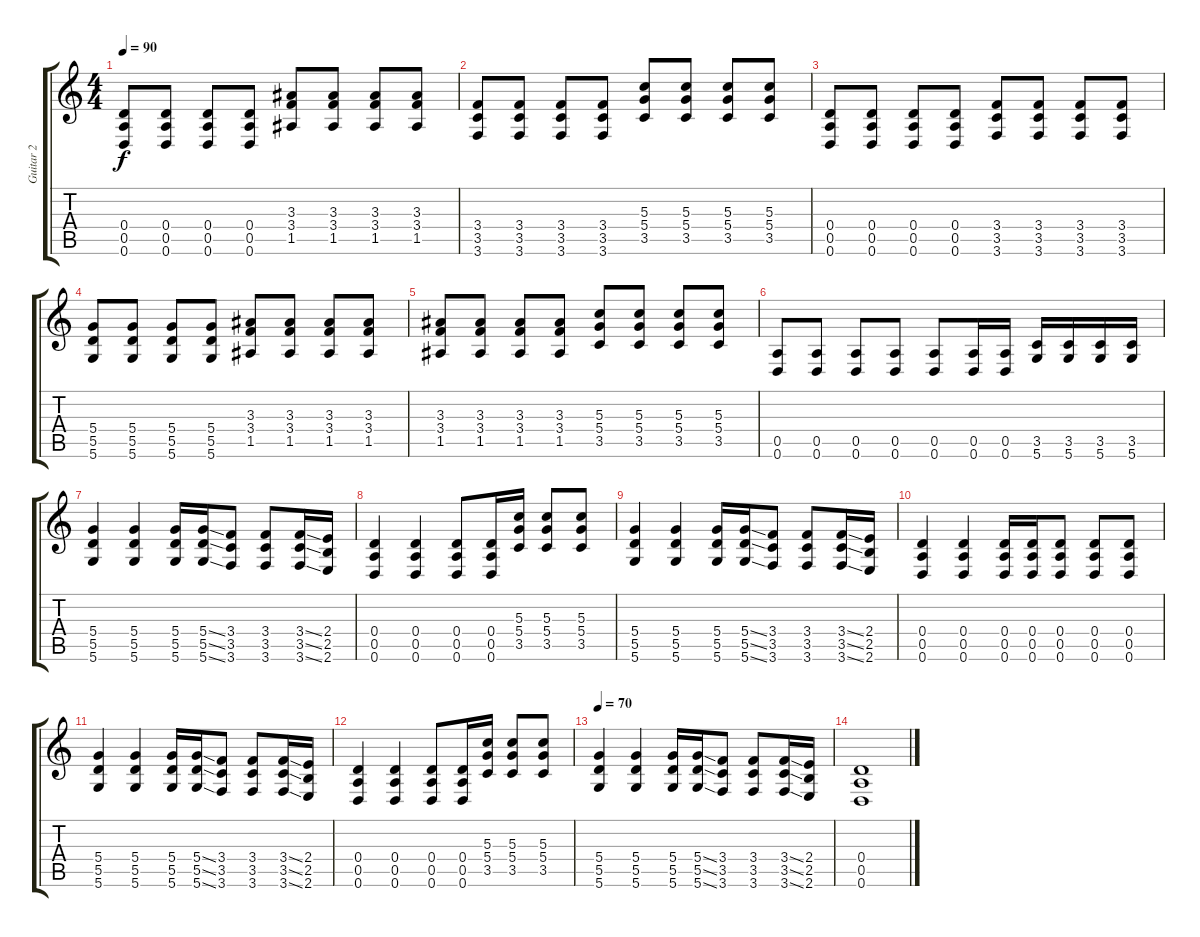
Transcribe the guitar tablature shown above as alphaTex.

\track ("Guitar 2" "Guitar 2") {instrument distortionguitar}
\staff {score tabs}
\tuning (E4 B3 G3 D3 A2 D2) {hide}
\ts (4 4)
\tempo 90
\clef g2
\ks c
(0.4 0.5 0.6).8{dy f} (0.4 0.5 0.6).8 (0.4 0.5 0.6).8 (0.4 0.5 0.6).8 (3.3 3.4 1.5).8 (3.3 3.4 1.5).8 (3.3 3.4 1.5).8 (3.3 3.4 1.5).8 |
(3.4 3.5 3.6).8 (3.4 3.5 3.6).8 (3.4 3.5 3.6).8 (3.4 3.5 3.6).8 (5.3 5.4 3.5).8 (5.3 5.4 3.5).8 (5.3 5.4 3.5).8 (5.3 5.4 3.5).8 |
(0.4 0.5 0.6).8 (0.4 0.5 0.6).8 (0.4 0.5 0.6).8 (0.4 0.5 0.6).8 (3.4 3.5 3.6).8 (3.4 3.5 3.6).8 (3.4 3.5 3.6).8 (3.4 3.5 3.6).8 |
(5.4 5.5 5.6).8 (5.4 5.5 5.6).8 (5.4 5.5 5.6).8 (5.4 5.5 5.6).8 (3.3 3.4 1.5).8 (3.3 3.4 1.5).8 (3.3 3.4 1.5).8 (3.3 3.4 1.5).8 |
(3.3 3.4 1.5).8 (3.3 3.4 1.5).8 (3.3 3.4 1.5).8 (3.3 3.4 1.5).8 (5.3 5.4 3.5).8 (5.3 5.4 3.5).8 (5.3 5.4 3.5).8 (5.3 5.4 3.5).8 |
(0.5 0.6).8 (0.5 0.6).8 (0.5 0.6).8 (0.5 0.6).8 (0.5 0.6).8 (0.5 0.6).16 (0.5 0.6).16 (3.5 5.6).16 (3.5 5.6).16 (3.5 5.6).16 (3.5 5.6).16 |
(5.4 5.5 5.6).4 (5.4 5.5 5.6).4 (5.4 5.5 5.6).16 (5.4{ss} 5.5{ss} 5.6{ss}).16 (3.4 3.5 3.6).8 (3.4 3.5 3.6).8 (3.4{ss} 3.5{ss} 3.6{ss}).16 (2.4 2.5 2.6).16 |
(0.4 0.5 0.6).4 (0.4 0.5 0.6).4 (0.4 0.5 0.6).8 (0.4 0.5 0.6).16 (5.3 5.4 3.5).16 (5.3 5.4 3.5).8 (5.3 5.4 3.5).8 |
(5.4 5.5 5.6).4 (5.4 5.5 5.6).4 (5.4 5.5 5.6).16 (5.4{ss} 5.5{ss} 5.6{ss}).16 (3.4 3.5 3.6).8 (3.4 3.5 3.6).8 (3.4{ss} 3.5{ss} 3.6{ss}).16 (2.4 2.5 2.6).16 |
(0.4 0.5 0.6).4 (0.4 0.5 0.6).4 (0.4 0.5 0.6).16 (0.4 0.5 0.6).16 (0.4 0.5 0.6).8 (0.4 0.5 0.6).8 (0.4 0.5 0.6).8 |
(5.4 5.5 5.6).4 (5.4 5.5 5.6).4 (5.4 5.5 5.6).16 (5.4{ss} 5.5{ss} 5.6{ss}).16 (3.4 3.5 3.6).8 (3.4 3.5 3.6).8 (3.4{ss} 3.5{ss} 3.6{ss}).16 (2.4 2.5 2.6).16 |
(0.4 0.5 0.6).4 (0.4 0.5 0.6).4 (0.4 0.5 0.6).8 (0.4 0.5 0.6).16 (5.3 5.4 3.5).16 (5.3 5.4 3.5).8 (5.3 5.4 3.5).8 |
\tempo 70
(5.4 5.5 5.6).4 (5.4 5.5 5.6).4 (5.4 5.5 5.6).16 (5.4{ss} 5.5{ss} 5.6{ss}).16 (3.4 3.5 3.6).8 (3.4 3.5 3.6).8 (3.4{ss} 3.5{ss} 3.6{ss}).16 (2.4 2.5 2.6).16 |
(0.4 0.5 0.6).1
